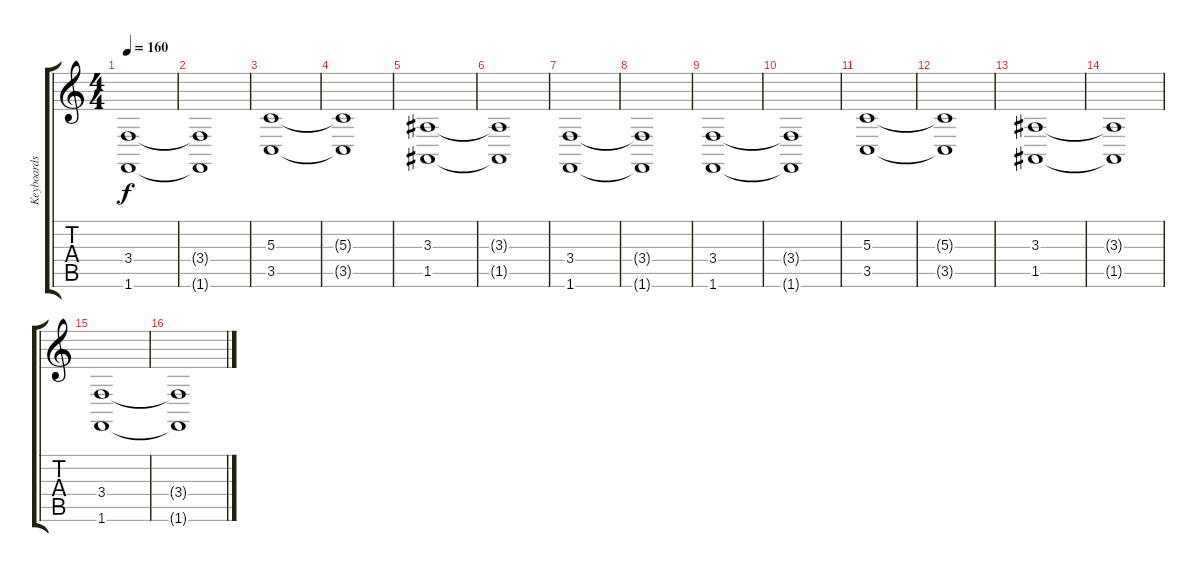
\track ("Keyboards 1" "Keyboards ") {instrument stringensemble1}
\staff {score tabs}
\tuning (E4 B3 G3 D3 A2 E2) {hide}
\ts (4 4)
\section ("" "")
\tempo 160
\clef g2
\ks c
(3.4 1.6).1{dy f} |
(3.4{t} 1.6{t}).1 |
(5.3 3.5).1 |
(5.3{t} 3.5{t}).1 |
(3.3 1.5).1 |
(3.3{t} 1.5{t}).1 |
(3.4 1.6).1 |
(3.4{t} 1.6{t}).1 |
(3.4 1.6).1 |
(3.4{t} 1.6{t}).1 |
(5.3 3.5).1 |
(5.3{t} 3.5{t}).1 |
(3.3 1.5).1 |
(3.3{t} 1.5{t}).1 |
(3.4 1.6).1 |
(3.4{t} 1.6{t}).1
